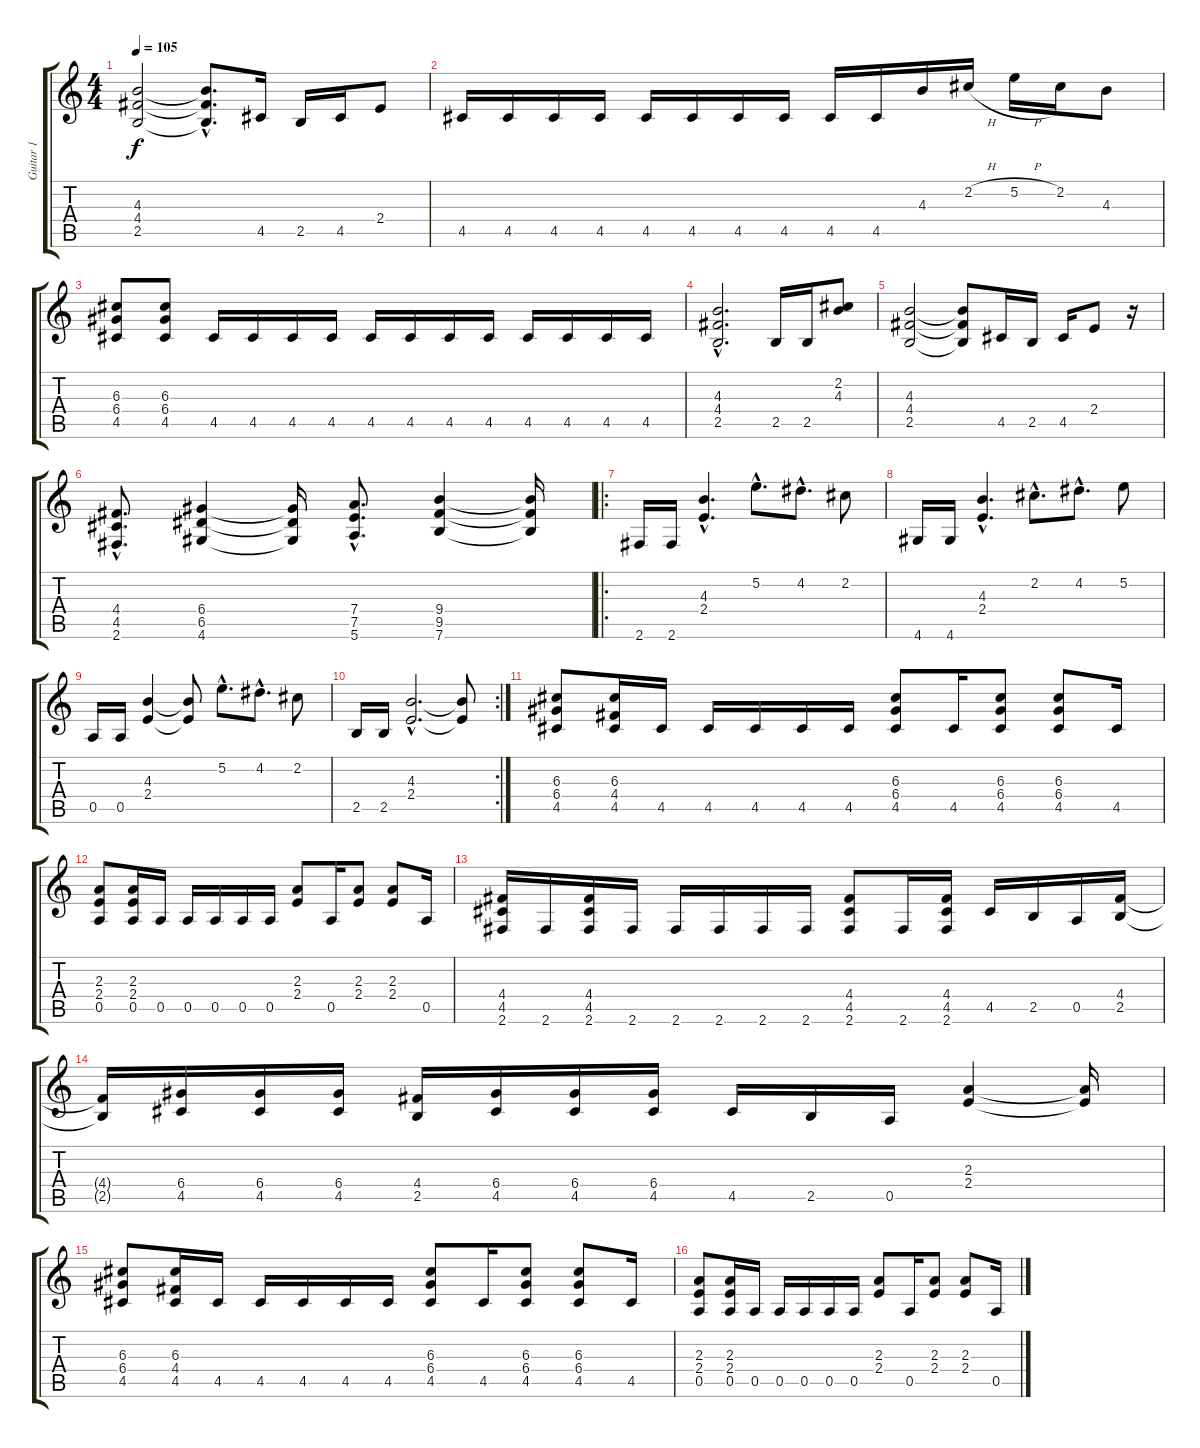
\track ("Guitar 1" "Guitar 1") {instrument distortionguitar}
\staff {score tabs}
\tuning (E4 B3 G3 D3 A2 E2) {hide}
\ts (4 4)
\tempo 105
\clef g2
\ks c
(4.3 4.4 2.5).2{dy f} (4.3{hac t} 4.4{hac t} 2.5{hac t}).8{d} 4.5.16 2.5.16 4.5.16 2.4.8 |
4.5.16 4.5.16 4.5.16 4.5.16 4.5.16 4.5.16 4.5.16 4.5.16 4.5.16 4.5.16 4.3.16 2.2{h}.16 5.2{h}.16 2.2.16 4.3.8 |
(6.3 6.4 4.5).8 (6.3 6.4 4.5).8 4.5.16 4.5.16 4.5.16 4.5.16 4.5.16 4.5.16 4.5.16 4.5.16 4.5.16 4.5.16 4.5.16 4.5.16 |
(4.3{hac} 4.4{hac} 2.5{hac}).2{d} 2.5.16 2.5.16 (2.2 4.3).8 |
(4.3 4.4 2.5).2 (4.3{t} 4.4{t} 2.5{t}).8 4.5.16 2.5.16 4.5.16 2.4.8 r.16 |
(4.4{hac} 4.5{hac} 2.6{hac}).8{d} (6.4 6.5 4.6).4 (6.4{t} 6.5{t} 4.6{t}).16 (7.4{hac} 7.5{hac} 5.6{hac}).8{d} (9.4 9.5 7.6).4 (9.4{t} 9.5{t} 7.6{t}).16 |
\ro
2.6.16 2.6.16 (4.3{hac} 2.4{hac}).4{d} 5.2{hac}.8{d} 4.2{hac}.8{d} 2.2.8 |
4.6.16 4.6.16 (4.3{hac} 2.4{hac}).4{d} 2.2{hac}.8{d} 4.2{hac}.8{d} 5.2.8 |
0.5.16 0.5.16 (4.3 2.4).4 (4.3{t} 2.4{t}).8 5.2{hac}.8{d} 4.2{hac}.8{d} 2.2.8 |
\rc 2
2.5.16 2.5.16 (4.3{hac} 2.4{hac}).2{d} (4.3{t} 2.4{t}).8 |
(6.3 6.4 4.5).8 (6.3 4.4 4.5).16 4.5.16 4.5.16 4.5.16 4.5.16 4.5.16 (6.3 6.4 4.5).8 4.5.16 (6.3 6.4 4.5).8 (6.3 6.4 4.5).8 4.5.16 |
(2.3 2.4 0.5).8 (2.3 2.4 0.5).16 0.5.16 0.5.16 0.5.16 0.5.16 0.5.16 (2.3 2.4).8 0.5.16 (2.3 2.4).8 (2.3 2.4).8 0.5.16 |
(4.4 4.5 2.6).16 2.6.16 (4.4 4.5 2.6).16 2.6.16 2.6.16 2.6.16 2.6.16 2.6.16 (4.4 4.5 2.6).8 2.6.16 (4.4 4.5 2.6).16 4.5.16 2.5.16 0.5.16 (4.4 2.5).16 |
(4.4{t} 2.5{t}).16 (6.4 4.5).16 (6.4 4.5).16 (6.4 4.5).16 (4.4 2.5).16 (6.4 4.5).16 (6.4 4.5).16 (6.4 4.5).16 4.5.16 2.5.16 0.5.16 (2.3 2.4).4 (2.3{t} 2.4{t}).16 |
(6.3 6.4 4.5).8 (6.3 4.4 4.5).16 4.5.16 4.5.16 4.5.16 4.5.16 4.5.16 (6.3 6.4 4.5).8 4.5.16 (6.3 6.4 4.5).8 (6.3 6.4 4.5).8 4.5.16 |
(2.3 2.4 0.5).8 (2.3 2.4 0.5).16 0.5.16 0.5.16 0.5.16 0.5.16 0.5.16 (2.3 2.4).8 0.5.16 (2.3 2.4).8 (2.3 2.4).8 0.5.16
